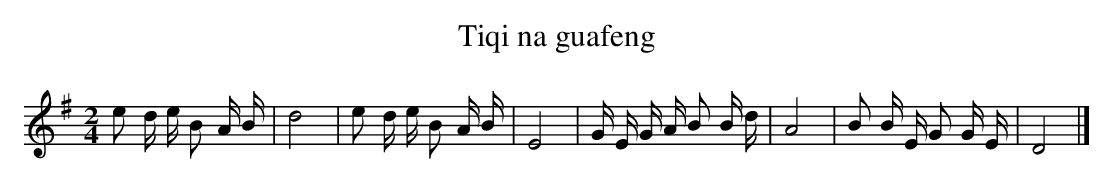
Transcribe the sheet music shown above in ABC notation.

X:1
T: Tiqi na guafeng
L: 1/16
M: 2/4
K: G
e2 d e B2 A B [I:setbarnb 1]|
d8 |
e2 d e B2 A B |
E8 |
G E G A B2 B d |
A8 |
B2 B E G2 G E |
D8 |]
